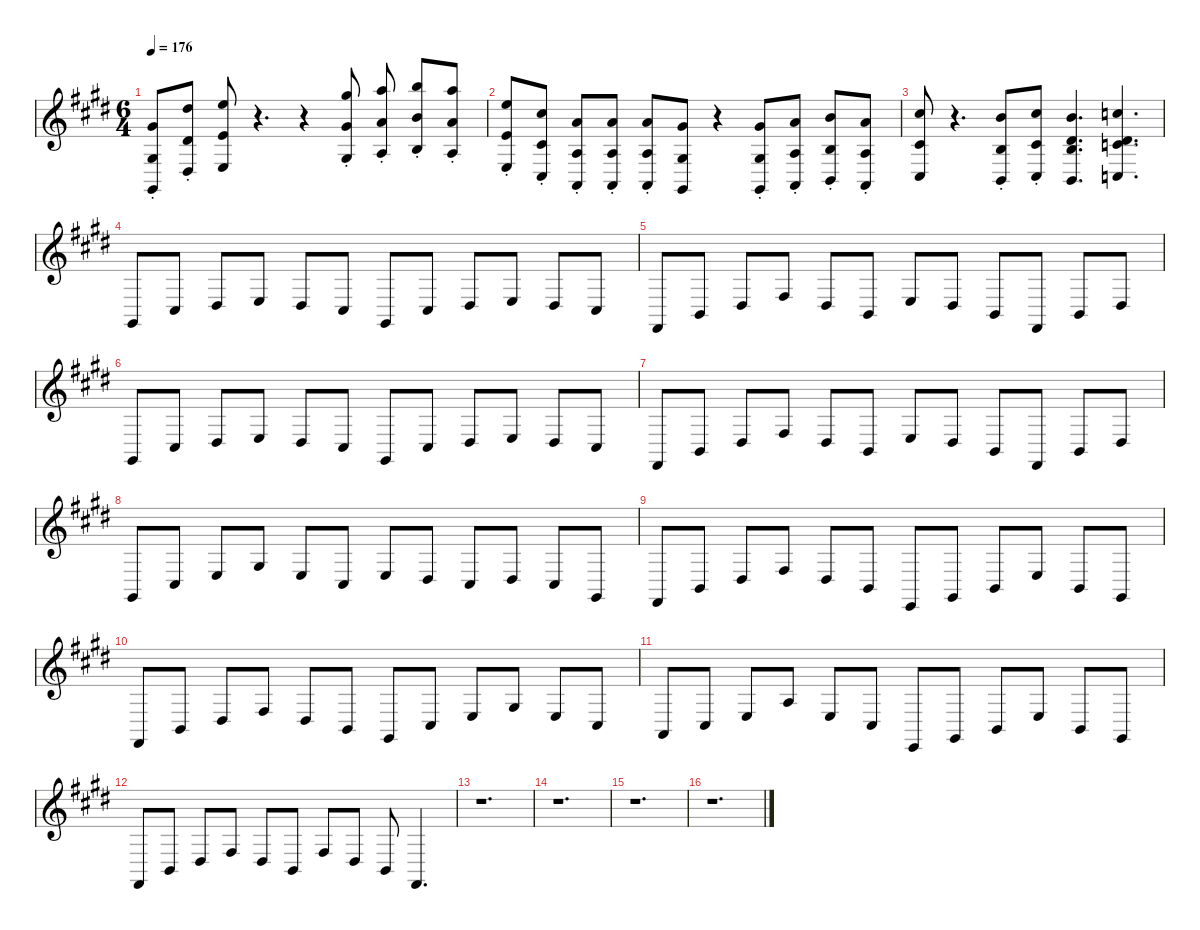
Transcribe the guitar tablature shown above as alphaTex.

\defaultSystemsLayout 4
\hideDynamics
\bracketExtendMode nobrackets
\singleTrackTrackNamePolicy hidden
\multiTrackTrackNamePolicy hidden
\firstSystemTrackNameMode fullname
\firstSystemTrackNameOrientation horizontal
\otherSystemsTrackNameOrientation horizontal
\track ("Strings" "vln.") {instrument stringensemble1}
\staff {score}
\tuning (E4 B3 G3 D3 A2 C2)
\ts (6 4)
\tempo 176
\clef g2
\ks e
(9.2{st acc #} 11.5{st acc #} 8.6{st acc #}).8{dy mf beam Up} (16.2{st acc #} 13.4{st acc #} 15.6{st acc #}).8{beam Up} (0.1{acc forcenatural} 17.2{acc forcenatural} 16.6{acc forcenatural}).8{beam Up} r.4{d beam Up} r.4{beam Up} (21.2{st acc #} 18.4{st acc #} 20.6{st acc #}).8{beam Up beam split} (22.2{st acc forcenatural} 19.4{st acc forcenatural} 21.6{st acc forcenatural}).8{beam Up} (19.1{st acc forcenatural} 0.2{st acc forcenatural} 21.4{st acc forcenatural}).8{beam Up} (22.2{st acc forcenatural} 19.4{st acc forcenatural} 21.6{st acc forcenatural}).8{beam Up} |
(0.1{st acc forcenatural} 17.2{st acc forcenatural} 16.6{st acc forcenatural}).8{beam Up} (14.2{st acc #} 16.5{st acc #} 13.6{st acc #}).8{beam Up} (10.2{st acc forcenatural} 12.5{st acc forcenatural} 9.6{st acc forcenatural}).8{beam Up} (10.2{st acc forcenatural} 12.5{st acc forcenatural} 9.6{st acc forcenatural}).8{beam Up} (10.2{st acc forcenatural} 12.5{st acc forcenatural} 9.6{st acc forcenatural}).8{beam Up} (9.2{acc #} 11.5{acc #} 8.6{acc #}).8{beam Up} r.4{beam Up} (9.2{st acc #} 11.5{st acc #} 8.6{st acc #}).8{beam Up} (5.1{st acc forcenatural} 7.4{st acc forcenatural} 0.5{st acc forcenatural}).8{beam Up} (12.2{st acc forcenatural} 9.4{st acc forcenatural} 11.6{st acc forcenatural}).8{beam Up} (5.1{st acc forcenatural} 7.4{st acc forcenatural} 0.5{st acc forcenatural}).8{beam Up} |
(14.2{acc #} 11.4{acc #} 13.6{acc #}).8{beam Up} r.4{d beam Up} (12.2{st acc forcenatural} 9.4{st acc forcenatural} 11.6{st acc forcenatural}).8{beam Up} (14.2{st acc #} 11.4{st acc #} 13.6{st acc #}).8{beam Up} (12.2{acc forcenatural} 13.4{acc #} 14.5{acc forcenatural} 11.6{acc forcenatural}).4{d beam Up} (13.2{acc forcenatural} 13.4{acc #} 15.5{acc forcenatural} 12.6{acc forcenatural}).4{d beam Up} |
8.6{acc #}.8{dy f beam Up} 13.6{acc #}.8{beam Up} 6.5{acc #}.8{beam Up} 7.5{acc forcenatural}.8{beam Up} 6.5{acc #}.8{beam Up} 4.5{acc #}.8{beam Up} 8.6{acc #}.8{beam Up} 4.5{acc #}.8{beam Up} 6.5{acc #}.8{beam Up} 7.5{acc forcenatural}.8{beam Up} 6.5{acc #}.8{beam Up} 4.5{acc #}.8{beam Up} |
6.6{acc #}.8{beam Up} 2.5{acc forcenatural}.8{beam Up} 6.5{acc #}.8{beam Up} 4.4{acc #}.8{beam Up} 6.5{acc #}.8{beam Up} 2.5{acc forcenatural}.8{beam Up} 2.4{acc forcenatural}.8{beam Up} 1.4{acc #}.8{beam Up} 2.5{acc forcenatural}.8{beam Up} 6.6{acc #}.8{beam Up} 2.5{acc forcenatural}.8{beam Up} 1.4{acc #}.8{beam Up} |
8.6{acc #}.8{beam Up} 4.5{acc #}.8{beam Up} 6.5{acc #}.8{beam Up} 2.4{acc forcenatural}.8{beam Up} 1.4{acc #}.8{beam Up} 4.5{acc #}.8{beam Up} 8.6{acc #}.8{beam Up} 4.5{acc #}.8{beam Up} 6.5{acc #}.8{beam Up} 7.5{acc forcenatural}.8{beam Up} 6.5{acc #}.8{beam Up} 4.5{acc #}.8{beam Up} |
6.6{acc #}.8{beam Up} 2.5{acc forcenatural}.8{beam Up} 6.5{acc #}.8{beam Up} 4.4{acc #}.8{beam Up} 6.5{acc #}.8{beam Up} 2.5{acc forcenatural}.8{beam Up} 2.4{acc forcenatural}.8{beam Up} 1.4{acc #}.8{beam Up} 2.5{acc forcenatural}.8{beam Up} 6.6{acc #}.8{beam Up} 2.5{acc forcenatural}.8{beam Up} 1.4{acc #}.8{beam Up} |
8.6{acc #}.8{beam Up} 4.5{acc #}.8{beam Up} 7.5{acc forcenatural}.8{beam Up} 6.4{acc #}.8{beam Up} 7.5{acc forcenatural}.8{beam Up} 4.5{acc #}.8{beam Up} 2.4{acc forcenatural}.8{beam Up} 1.4{acc #}.8{beam Up} 4.5{acc #}.8{beam Up} 1.4{acc #}.8{beam Up} 4.5{acc #}.8{beam Up} 8.6{acc #}.8{beam Up} |
6.6{acc #}.8{beam Up} 2.5{acc forcenatural}.8{beam Up} 6.5{acc #}.8{beam Up} 4.4{acc #}.8{beam Up} 6.5{acc #}.8{beam Up} 2.5{acc forcenatural}.8{beam Up} 4.6{acc forcenatural}.8{beam Up} 8.6{acc #}.8{beam Up} 2.5{acc forcenatural}.8{beam Up} 2.4{acc forcenatural}.8{beam Up} 2.5{acc forcenatural}.8{beam Up} 8.6{acc #}.8{beam Up} |
6.6{acc #}.8{beam Up} 2.5{acc forcenatural}.8{beam Up} 6.5{acc #}.8{beam Up beam merge} 4.4{acc #}.8{beam Up} 6.5{acc #}.8{beam Up} 2.5{acc forcenatural}.8{beam Up} 8.6{acc #}.8{beam Up} 4.5{acc #}.8{beam Up} 7.5{acc forcenatural}.8{beam Up} 6.4{acc #}.8{beam Up} 7.5{acc forcenatural}.8{beam Up} 4.5{acc #}.8{beam Up} |
0.5{acc forcenatural}.8{beam Up} 4.5{acc #}.8{beam Up} 2.4{acc forcenatural}.8{beam Up} 2.3{acc forcenatural}.8{beam Up} 2.4{acc forcenatural}.8{beam Up} 4.5{acc #}.8{beam Up} 4.6{acc forcenatural}.8{beam Up} 8.6{acc #}.8{beam Up} 2.5{acc forcenatural}.8{beam Up} 2.4{acc forcenatural}.8{beam Up} 2.5{acc forcenatural}.8{beam Up} 8.6{acc #}.8{beam Up} |
6.6{acc #}.8{beam Up} 2.5{acc forcenatural}.8{beam Up} 6.5{acc #}.8{beam Up} 4.4{acc #}.8{beam Up} 6.5{acc #}.8{beam Up} 2.5{acc forcenatural}.8{beam Up} 4.4{acc #}.8{beam Up} 1.4{acc #}.8{beam Up} 2.5{acc forcenatural}.8{beam Up} 6.6{acc #}.4{d beam Up} |
r.1{d beam Down} |
r.1{d beam Down} |
r.1{d beam Down} |
r.1{d beam Down}
